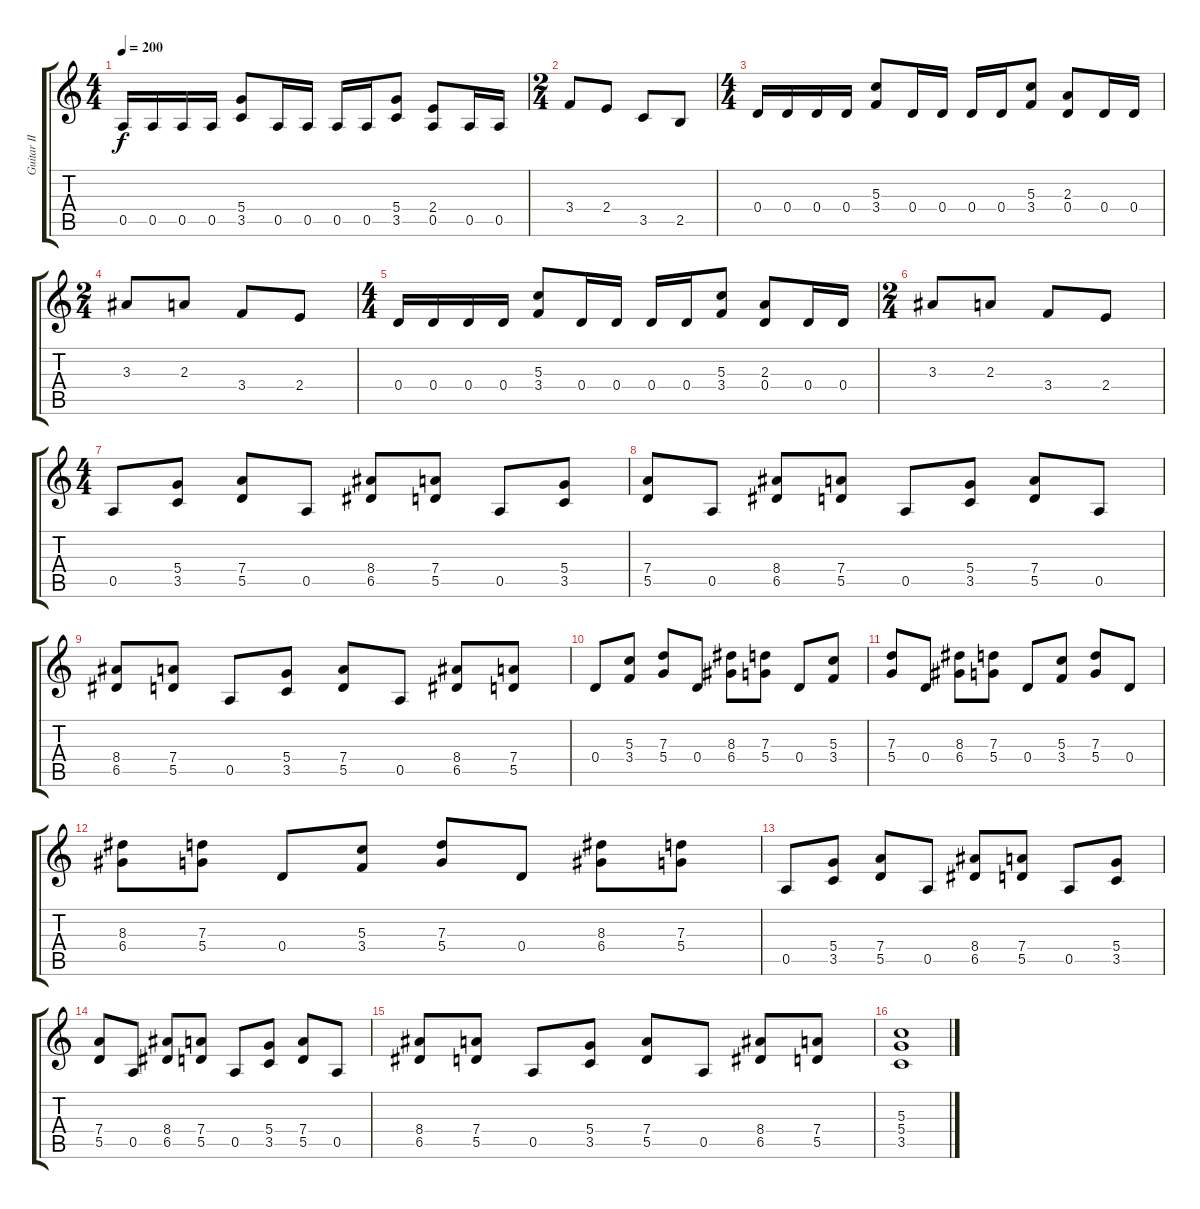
\track ("Guitar II Rhythm" "Guitar II ") {instrument overdrivenguitar}
\staff {score tabs}
\tuning (E4 B3 G3 D3 A2 E2) {hide}
\ts (4 4)
\tempo 200
\clef g2
\ks c
0.5.16{dy f} 0.5.16 0.5.16 0.5.16 (5.4 3.5).8 0.5.16 0.5.16 0.5.16 0.5.16 (5.4 3.5).8 (2.4 0.5).8 0.5.16 0.5.16 |
\ts (2 4)
3.4.8 2.4.8 3.5.8 2.5.8 |
\ts (4 4)
0.4.16 0.4.16 0.4.16 0.4.16 (5.3 3.4).8 0.4.16 0.4.16 0.4.16 0.4.16 (5.3 3.4).8 (2.3 0.4).8 0.4.16 0.4.16 |
\ts (2 4)
3.3.8 2.3.8 3.4.8 2.4.8 |
\ts (4 4)
0.4.16 0.4.16 0.4.16 0.4.16 (5.3 3.4).8 0.4.16 0.4.16 0.4.16 0.4.16 (5.3 3.4).8 (2.3 0.4).8 0.4.16 0.4.16 |
\ts (2 4)
3.3.8 2.3.8 3.4.8 2.4.8 |
\ts (4 4)
0.5.8 (5.4 3.5).8 (7.4 5.5).8 0.5.8 (8.4 6.5).8 (7.4 5.5).8 0.5.8 (5.4 3.5).8 |
(7.4 5.5).8 0.5.8 (8.4 6.5).8 (7.4 5.5).8 0.5.8 (5.4 3.5).8 (7.4 5.5).8 0.5.8 |
(8.4 6.5).8 (7.4 5.5).8 0.5.8 (5.4 3.5).8 (7.4 5.5).8 0.5.8 (8.4 6.5).8 (7.4 5.5).8 |
0.4.8 (5.3 3.4).8 (7.3 5.4).8 0.4.8 (8.3 6.4).8 (7.3 5.4).8 0.4.8 (5.3 3.4).8 |
(7.3 5.4).8 0.4.8 (8.3 6.4).8 (7.3 5.4).8 0.4.8 (5.3 3.4).8 (7.3 5.4).8 0.4.8 |
(8.3 6.4).8 (7.3 5.4).8 0.4.8 (5.3 3.4).8 (7.3 5.4).8 0.4.8 (8.3 6.4).8 (7.3 5.4).8 |
0.5.8 (5.4 3.5).8 (7.4 5.5).8 0.5.8 (8.4 6.5).8 (7.4 5.5).8 0.5.8 (5.4 3.5).8 |
(7.4 5.5).8 0.5.8 (8.4 6.5).8 (7.4 5.5).8 0.5.8 (5.4 3.5).8 (7.4 5.5).8 0.5.8 |
(8.4 6.5).8 (7.4 5.5).8 0.5.8 (5.4 3.5).8 (7.4 5.5).8 0.5.8 (8.4 6.5).8 (7.4 5.5).8 |
(5.3 5.4 3.5).1
